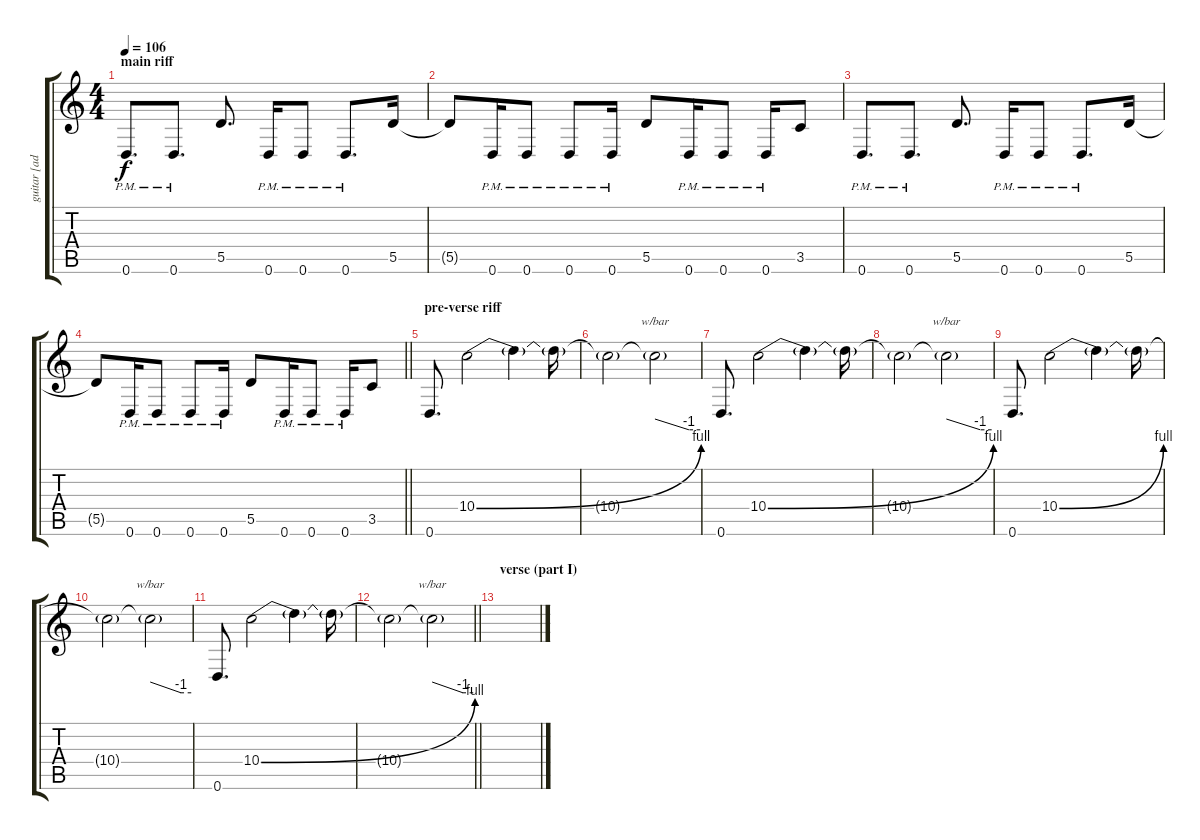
\track ("guitar [adam jones]" "guitar [ad") {instrument distortionguitar}
\staff {score tabs}
\tuning (E4 B3 G3 D3 A2 D2) {hide}
\ts (4 4)
\section ("" "main riff")
\tempo 106
\clef g2
\ks c
0.6{pm}.8{d dy f} 0.6{pm}.8{d} 5.5.8{d} 0.6{pm}.16 0.6{pm}.8 0.6{pm}.8{d} 5.5.16 |
5.5{t}.8 0.6{pm}.16 0.6{pm}.8 0.6{pm}.8 0.6{pm}.16 5.5.8 0.6{pm}.16 0.6{pm}.8 0.6{pm}.16 3.5.8 |
0.6{pm}.8{d} 0.6{pm}.8{d} 5.5.8{d} 0.6{pm}.16 0.6{pm}.8 0.6{pm}.8{d} 5.5.16 |
\barLineRight lightlight
5.5{t}.8 0.6{pm}.16 0.6{pm}.8 0.6{pm}.8 0.6{pm}.16 5.5.8 0.6{pm}.16 0.6{pm}.8 0.6{pm}.16 3.5.8 |
\section ("" "pre-verse riff")
0.6.8{d} 10.4{be (bend 0 0 60 4)}.2 10.4{t}.4 10.4{t}.16 |
10.4{t}.2 10.4{t}.2{tbe (custom default 0 0 45 -4 60 -4)} |
0.6.8{d} 10.4{be (bend 0 0 60 4)}.2 10.4{t}.4 10.4{t}.16 |
10.4{t}.2 10.4{t}.2{tbe (custom default 0 0 45 -4 60 -4)} |
0.6.8{d} 10.4{be (bend 0 0 60 4)}.2 10.4{t}.4 10.4{t}.16 |
10.4{t}.2 10.4{t}.2{tbe (custom default 0 0 45 -4 60 -4)} |
0.6.8{d} 10.4{be (bend 0 0 60 4)}.2 10.4{t}.4 10.4{t}.16 |
\barLineRight lightlight
10.4{t}.2 10.4{t}.2{tbe (custom default 0 0 45 -4 60 -4)} |
\section ("" "verse (part I)")
